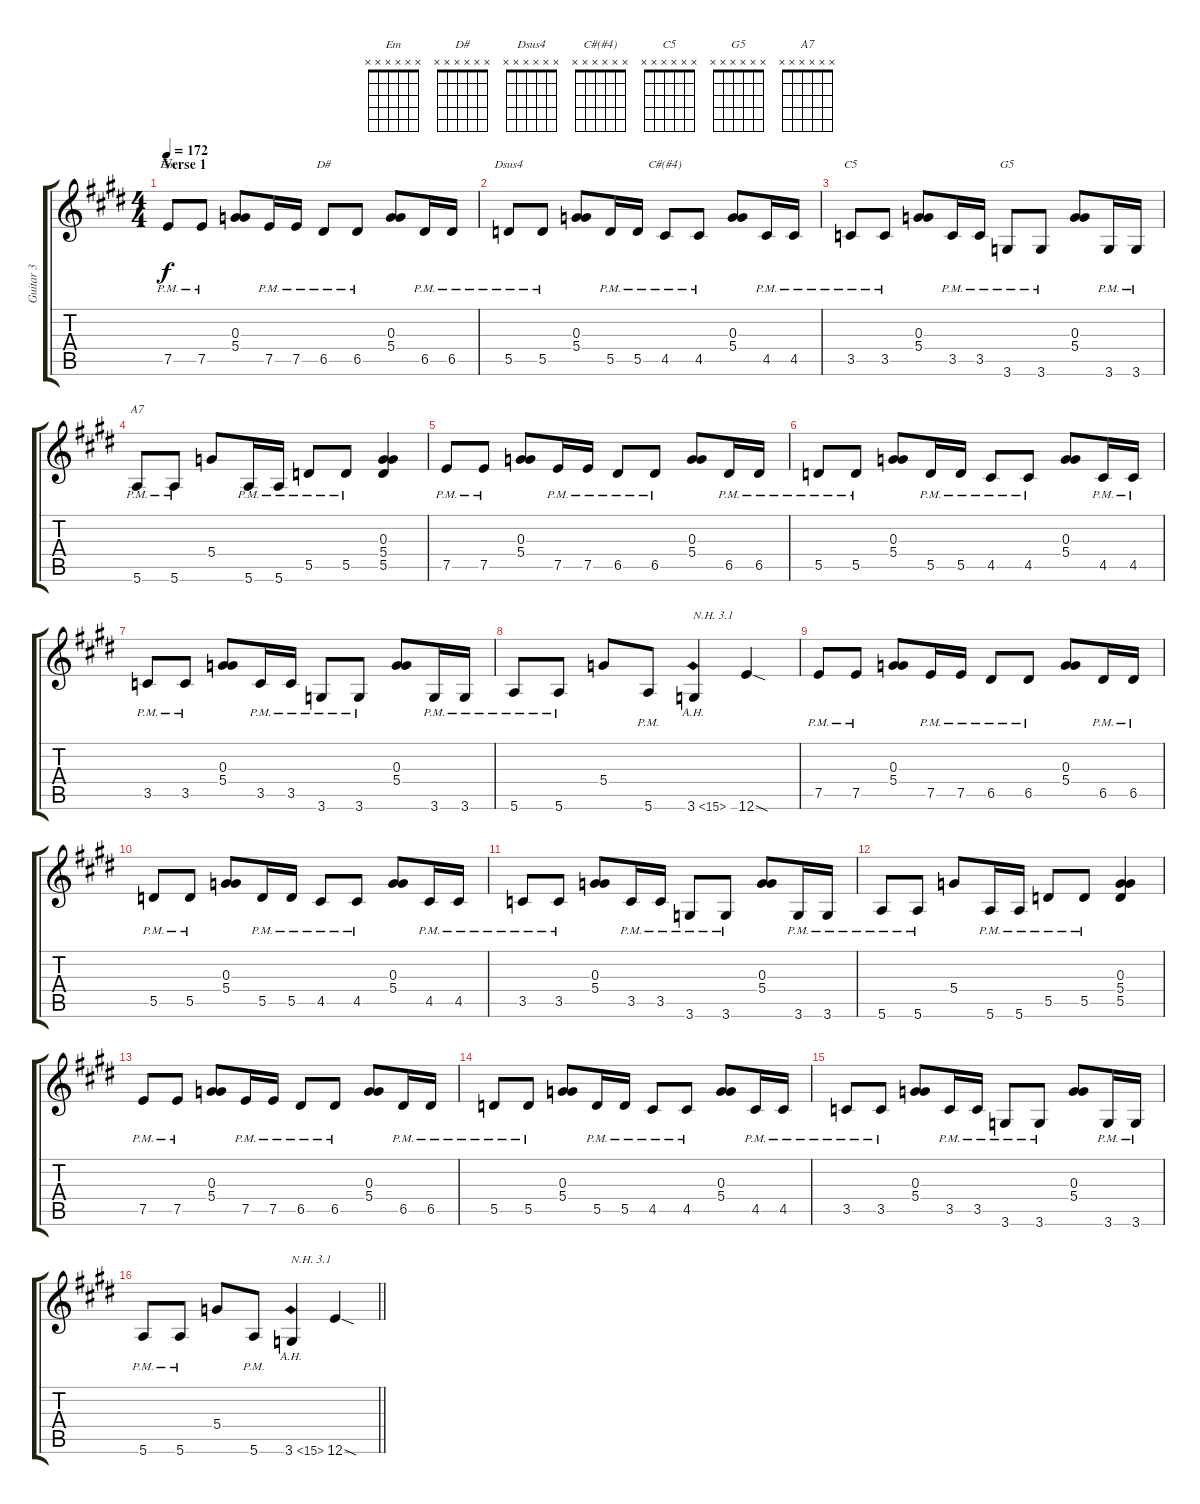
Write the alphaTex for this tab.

\track ("Guitar 3" "Guitar 3") {instrument distortionguitar}
\staff {score tabs}
\tuning (E4 B3 G3 D3 A2 E2) {hide}
\chord ("Em" x x x x x x)
\chord ("D#" x x x x x x)
\chord ("Dsus4" x x x x x x)
\chord ("C#(#4)" x x x x x x)
\chord ("C5" x x x x x x)
\chord ("G5" x x x x x x)
\chord ("A7" x x x x x x)
\ts (4 4)
\section ("" "Verse 1")
\tempo 172
\clef g2
\ks e
7.5{pm}.8{ch "Em" dy f} 7.5{pm}.8 (0.3 5.4).8 7.5{pm}.16 7.5{pm}.16 6.5{pm}.8{ch "D#"} 6.5{pm}.8 (0.3 5.4).8 6.5{pm}.16 6.5{pm}.16 |
5.5{pm}.8{ch "Dsus4"} 5.5{pm}.8 (0.3 5.4).8 5.5{pm}.16 5.5{pm}.16 4.5{pm}.8{ch "C#(#4)"} 4.5{pm}.8 (0.3 5.4).8 4.5{pm}.16 4.5{pm}.16 |
3.5{pm}.8{ch "C5"} 3.5{pm}.8 (0.3 5.4).8 3.5{pm}.16 3.5{pm}.16 3.6{pm}.8{ch "G5"} 3.6{pm}.8 (0.3 5.4).8 3.6{pm}.16 3.6{pm}.16 |
5.6{pm}.8{ch "A7"} 5.6{pm}.8 5.4.8 5.6{pm}.16 5.6{pm}.16 5.5{pm}.8 5.5{pm}.8 (0.3 5.4 5.5).4 |
7.5{pm}.8 7.5{pm}.8 (0.3 5.4).8 7.5{pm}.16 7.5{pm}.16 6.5{pm}.8 6.5{pm}.8 (0.3 5.4).8 6.5{pm}.16 6.5{pm}.16 |
5.5{pm}.8 5.5{pm}.8 (0.3 5.4).8 5.5{pm}.16 5.5{pm}.16 4.5{pm}.8 4.5{pm}.8 (0.3 5.4).8 4.5{pm}.16 4.5{pm}.16 |
3.5{pm}.8 3.5{pm}.8 (0.3 5.4).8 3.5{pm}.16 3.5{pm}.16 3.6{pm}.8 3.6{pm}.8 (0.3 5.4).8 3.6{pm}.16 3.6{pm}.16 |
5.6{pm}.8 5.6{pm}.8 5.4.8 5.6{pm}.8 3.6{ah 12}.4{txt "N.H. 3.1"} 12.6{sod}.4 |
7.5{pm}.8 7.5{pm}.8 (0.3 5.4).8 7.5{pm}.16 7.5{pm}.16 6.5{pm}.8 6.5{pm}.8 (0.3 5.4).8 6.5{pm}.16 6.5{pm}.16 |
5.5{pm}.8 5.5{pm}.8 (0.3 5.4).8 5.5{pm}.16 5.5{pm}.16 4.5{pm}.8 4.5{pm}.8 (0.3 5.4).8 4.5{pm}.16 4.5{pm}.16 |
3.5{pm}.8 3.5{pm}.8 (0.3 5.4).8 3.5{pm}.16 3.5{pm}.16 3.6{pm}.8 3.6{pm}.8 (0.3 5.4).8 3.6{pm}.16 3.6{pm}.16 |
5.6{pm}.8 5.6{pm}.8 5.4.8 5.6{pm}.16 5.6{pm}.16 5.5{pm}.8 5.5{pm}.8 (0.3 5.4 5.5).4 |
7.5{pm}.8 7.5{pm}.8 (0.3 5.4).8 7.5{pm}.16 7.5{pm}.16 6.5{pm}.8 6.5{pm}.8 (0.3 5.4).8 6.5{pm}.16 6.5{pm}.16 |
5.5{pm}.8 5.5{pm}.8 (0.3 5.4).8 5.5{pm}.16 5.5{pm}.16 4.5{pm}.8 4.5{pm}.8 (0.3 5.4).8 4.5{pm}.16 4.5{pm}.16 |
3.5{pm}.8 3.5{pm}.8 (0.3 5.4).8 3.5{pm}.16 3.5{pm}.16 3.6{pm}.8 3.6{pm}.8 (0.3 5.4).8 3.6{pm}.16 3.6{pm}.16 |
\barLineRight lightlight
5.6{pm}.8 5.6{pm}.8 5.4.8 5.6{pm}.8 3.6{ah 12}.4{txt "N.H. 3.1"} 12.6{sod}.4
